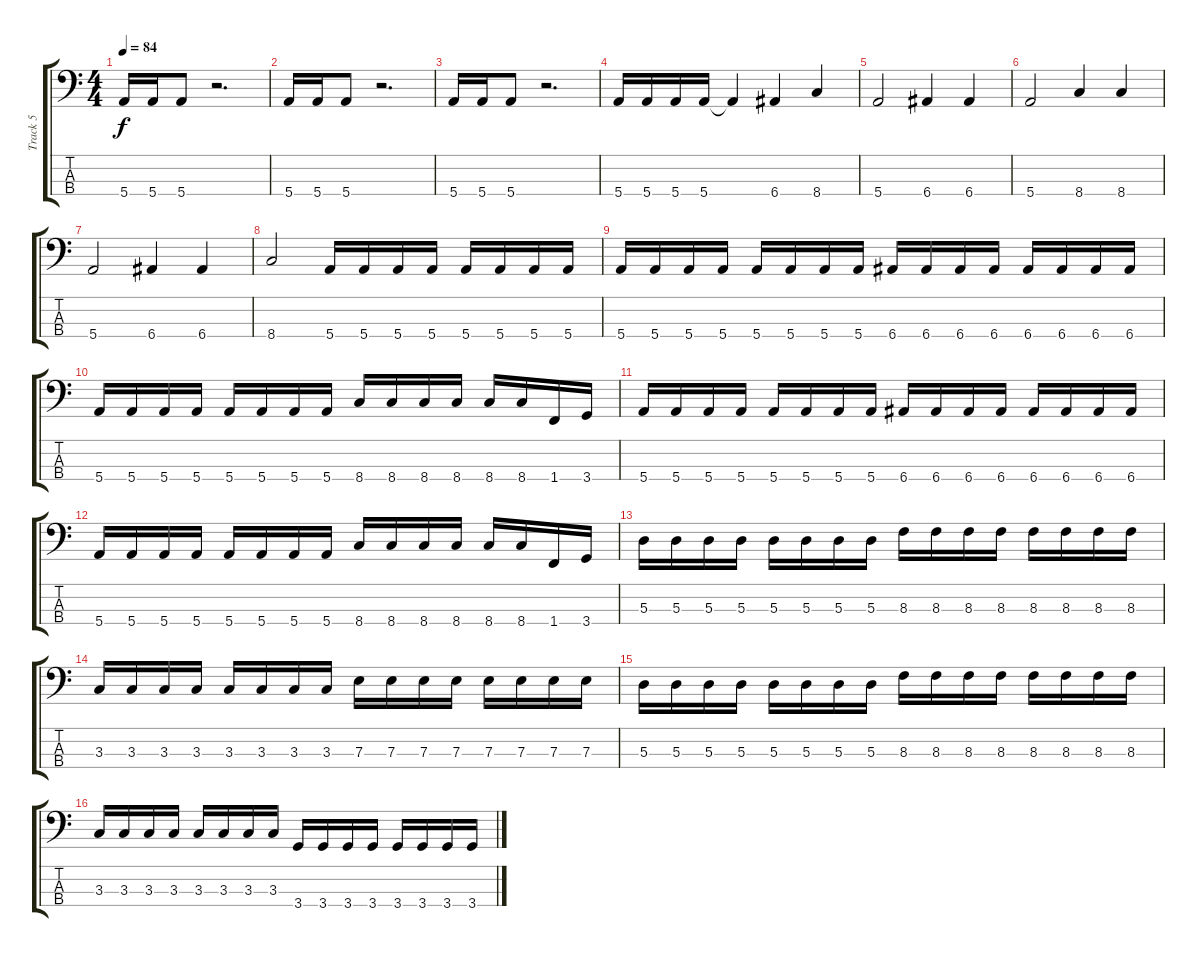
\track ("Track 5" "Track 5") {instrument electricbassfinger}
\staff {score tabs}
\tuning (G2 D2 A1 E1) {hide}
\ts (4 4)
\tempo 84
\clef f4
\ks c
5.4.16{dy f} 5.4.16 5.4.8 r.2{d} |
5.4.16 5.4.16 5.4.8 r.2{d} |
5.4.16 5.4.16 5.4.8 r.2{d} |
5.4.16 5.4.16 5.4.16 5.4.16 5.4{t}.4 6.4.4 8.4.4 |
5.4.2 6.4.4 6.4.4 |
5.4.2 8.4.4 8.4.4 |
5.4.2 6.4.4 6.4.4 |
8.4.2 5.4.16 5.4.16 5.4.16 5.4.16 5.4.16 5.4.16 5.4.16 5.4.16 |
5.4.16 5.4.16 5.4.16 5.4.16 5.4.16 5.4.16 5.4.16 5.4.16 6.4.16 6.4.16 6.4.16 6.4.16 6.4.16 6.4.16 6.4.16 6.4.16 |
5.4.16 5.4.16 5.4.16 5.4.16 5.4.16 5.4.16 5.4.16 5.4.16 8.4.16 8.4.16 8.4.16 8.4.16 8.4.16 8.4.16 1.4.16 3.4.16 |
5.4.16 5.4.16 5.4.16 5.4.16 5.4.16 5.4.16 5.4.16 5.4.16 6.4.16 6.4.16 6.4.16 6.4.16 6.4.16 6.4.16 6.4.16 6.4.16 |
5.4.16 5.4.16 5.4.16 5.4.16 5.4.16 5.4.16 5.4.16 5.4.16 8.4.16 8.4.16 8.4.16 8.4.16 8.4.16 8.4.16 1.4.16 3.4.16 |
5.3.16 5.3.16 5.3.16 5.3.16 5.3.16 5.3.16 5.3.16 5.3.16 8.3.16 8.3.16 8.3.16 8.3.16 8.3.16 8.3.16 8.3.16 8.3.16 |
3.3.16 3.3.16 3.3.16 3.3.16 3.3.16 3.3.16 3.3.16 3.3.16 7.3.16 7.3.16 7.3.16 7.3.16 7.3.16 7.3.16 7.3.16 7.3.16 |
5.3.16 5.3.16 5.3.16 5.3.16 5.3.16 5.3.16 5.3.16 5.3.16 8.3.16 8.3.16 8.3.16 8.3.16 8.3.16 8.3.16 8.3.16 8.3.16 |
3.3.16 3.3.16 3.3.16 3.3.16 3.3.16 3.3.16 3.3.16 3.3.16 3.4.16 3.4.16 3.4.16 3.4.16 3.4.16 3.4.16 3.4.16 3.4.16
